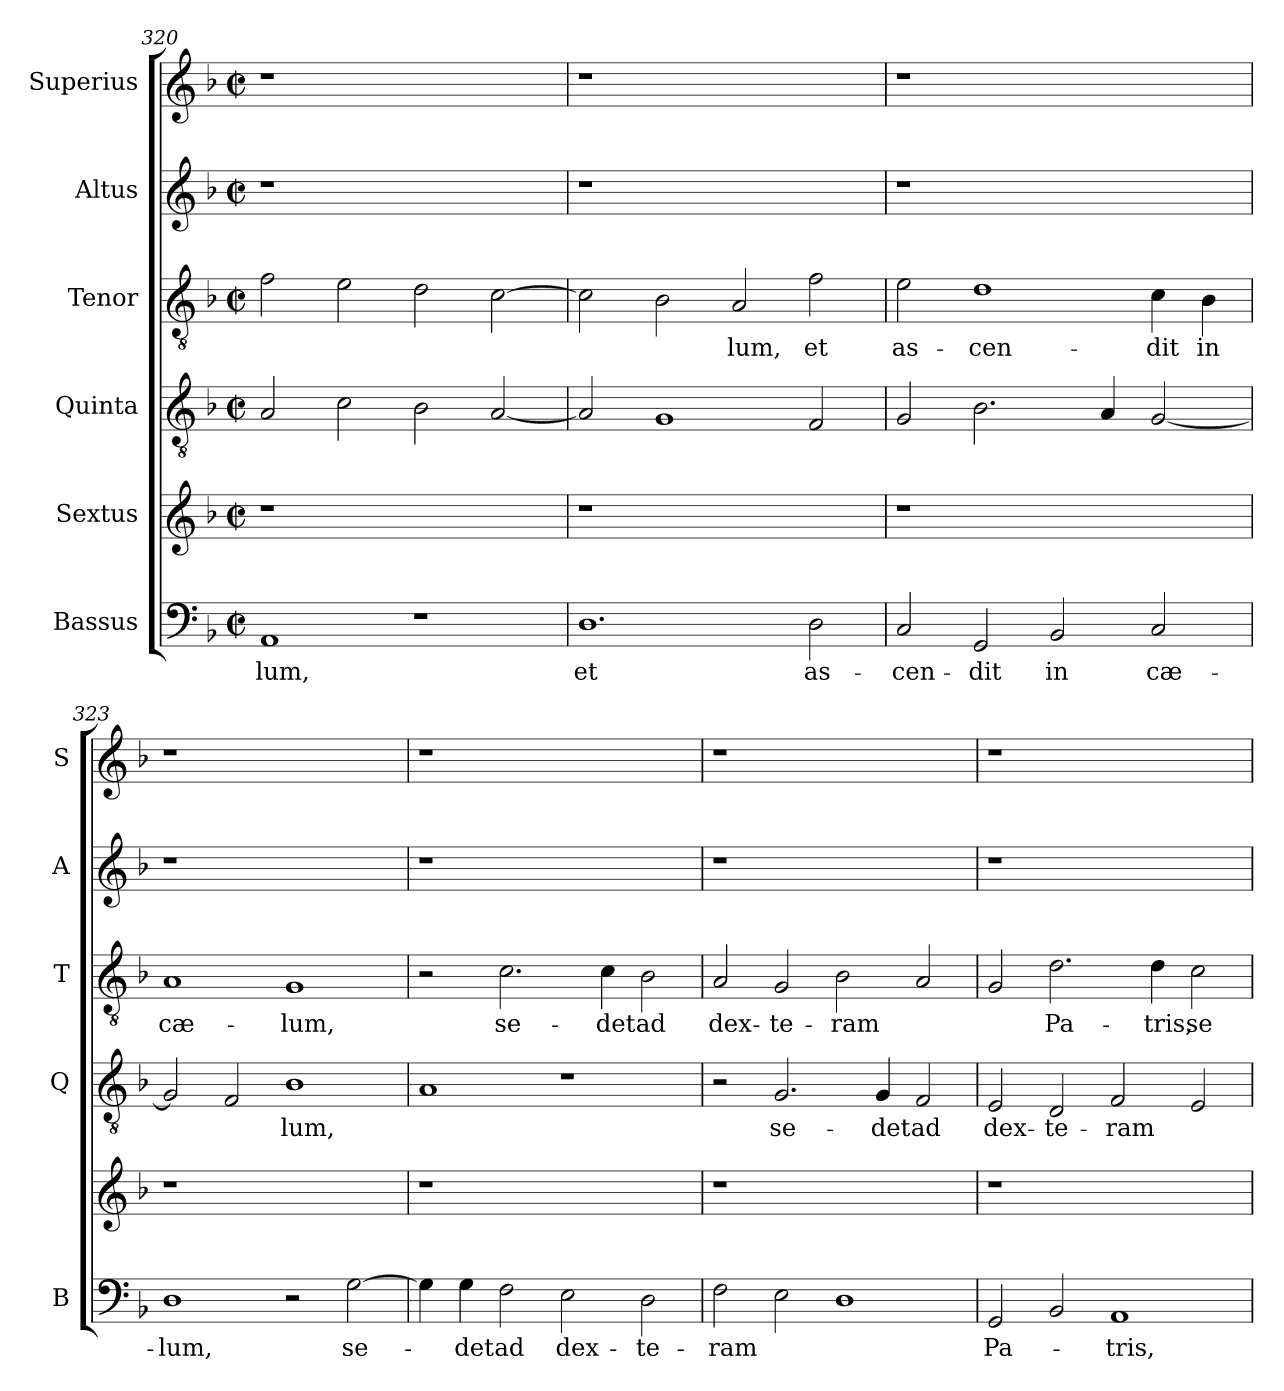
**kern	**text	**kern	**kern	**text	**kern	**text	**kern	**kern
*part6	*part6	*part5	*part4	*part4	*part3	*part3	*part2	*part1
*staff6	*staff6	*staff5	*staff4	*staff4	*staff3	*staff3	*staff2	*staff1
*I"Bassus	*	*I"Sextus	*I"Quinta	*	*I"Tenor	*	*I"Altus	*I"Superius
*I'B	*	*	*I'Q	*	*I'T	*	*I'A	*I'S
*clefF4	*	*clefG2	*clefGv2	*	*clefGv2	*	*clefG2	*clefG2
*k[b-]	*	*k[b-]	*k[b-]	*	*k[b-]	*	*k[b-]	*k[b-]
*F:	*	*F:	*F:	*	*F:	*	*F:	*F:
*M2/2	*	*M2/2	*M2/2	*	*M2/2	*	*M2/2	*M2/2
*met(c|)	*	*met(c|)	*met(c|)	*	*met(c|)	*	*met(c|)	*met(c|)
=320	=320	=320	=320	=320	=320	=320	=320	=320
!	!LO:LY:b	!	!	!	!	!	!	!
1AA	-lum,	1r	2A/	.	2f\	.	1r	1r
.	.	.	2c\	.	2e\	.	.	.
1r	.	1ryy	2B-\	.	2d\	.	1ryy	1ryy
.	.	.	[2A/	.	[2c\	.	.	.
=321	=321	=321	=321	=321	=321	=321	=321	=321
!	!LO:LY:b	!	!	!	!	!	!	!
1.D	et	1r	2A/]	.	2c\]	.	1r	1r
.	.	.	1G	.	2B-\	.	.	.
!	!	!	!	!	!	!LO:LY:b	!	!
.	.	1ryy	.	.	2A/	-lum,	1ryy	1ryy
!	!LO:LY:b	!	!	!	!	!LO:LY:b	!	!
2D\	as-	.	2F/	.	2f\	et	.	.
=322	=322	=322	=322	=322	=322	=322	=322	=322
!	!LO:LY:b	!	!	!	!	!LO:LY:b	!	!
2C/	-cen-	1r	2G/	.	2e\	as-	1r	1r
!	!LO:LY:b	!	!	!	!	!LO:LY:b	!	!
2GG/	-dit	.	2.B-\	.	1d	-cen-	.	.
!	!LO:LY:b	!	!	!	!	!	!	!
2BB-/	in	1ryy	.	.	.	.	1ryy	1ryy
.	.	.	4A/	.	.	.	.	.
!	!LO:LY:b	!	!	!	!	!LO:LY:b	!	!
2C/	cæ-	.	[2G/	.	4c\	-dit	.	.
!	!	!	!	!	!	!LO:LY:b	!	!
.	.	.	.	.	4B-\	in	.	.
=323	=323	=323	=323	=323	=323	=323	=323	=323
!	!LO:LY:b	!	!	!	!	!LO:LY:b	!	!
1D	-lum,	1r	2G/]	.	1A	cæ-	1r	1r
.	.	.	2F/	.	.	.	.	.
!	!	!	!	!LO:LY:b	!	!LO:LY:b	!	!
2r	.	1ryy	1B-	-lum,	1G	-lum,	1ryy	1ryy
!	!LO:LY:b	!	!	!	!	!	!	!
[2G\	se-	.	.	.	.	.	.	.
=324	=324	=324	=324	=324	=324	=324	=324	=324
4G\]	.	1r	1A	.	2r	.	1r	1r
!	!LO:LY:b	!	!	!	!	!	!	!
4G\	-det	.	.	.	.	.	.	.
!	!LO:LY:b	!	!	!	!	!LO:LY:b	!	!
2F\	ad	.	.	.	2.c\	se-	.	.
!	!LO:LY:b	!	!	!	!	!	!	!
2E\	dex-	1ryy	1r	.	.	.	1ryy	1ryy
!	!	!	!	!	!	!LO:LY:b	!	!
.	.	.	.	.	4c\	-det	.	.
!	!LO:LY:b	!	!	!	!	!LO:LY:b	!	!
2D\	-te-	.	.	.	2B-\	ad	.	.
!!LO:LB:g=z
=325	=325	=325	=325	=325	=325	=325	=325	=325
!	!LO:LY:b	!	!	!	!	!LO:LY:b	!	!
2F\	-ram	1r	2r	.	2A/	dex-	1r	1r
!	!	!	!	!LO:LY:b	!	!LO:LY:b	!	!
2E\	.	.	2.G/	se-	2G/	-te-	.	.
!	!	!	!	!	!	!LO:LY:b	!	!
1D	.	1ryy	.	.	2B-\	-ram	1ryy	1ryy
!	!	!	!	!LO:LY:b	!	!	!	!
.	.	.	4G/	-det	.	.	.	.
!	!	!	!	!LO:LY:b	!	!	!	!
.	.	.	2F/	ad	2A/	.	.	.
=326	=326	=326	=326	=326	=326	=326	=326	=326
!	!LO:LY:b	!	!	!LO:LY:b	!	!	!	!
2GG/	Pa-	1r	2E/	dex-	2G/	.	1r	1r
!	!	!	!	!LO:LY:b	!	!LO:LY:b	!	!
2BB-/	.	.	2D/	-te-	2.d\	Pa-	.	.
!	!LO:LY:b	!	!	!LO:LY:b	!	!	!	!
1AA	-tris,	1ryy	2F/	-ram	.	.	1ryy	1ryy
!	!	!	!	!	!	!LO:LY:b	!	!
.	.	.	.	.	4d\	-tris,	.	.
!	!	!	!	!	!	!LO:LY:b	!	!
.	.	.	2E/	.	2c\	se-	.	.
=	=	=	=	=	=	=	=	=
*-	*-	*-	*-	*-	*-	*-	*-	*-
